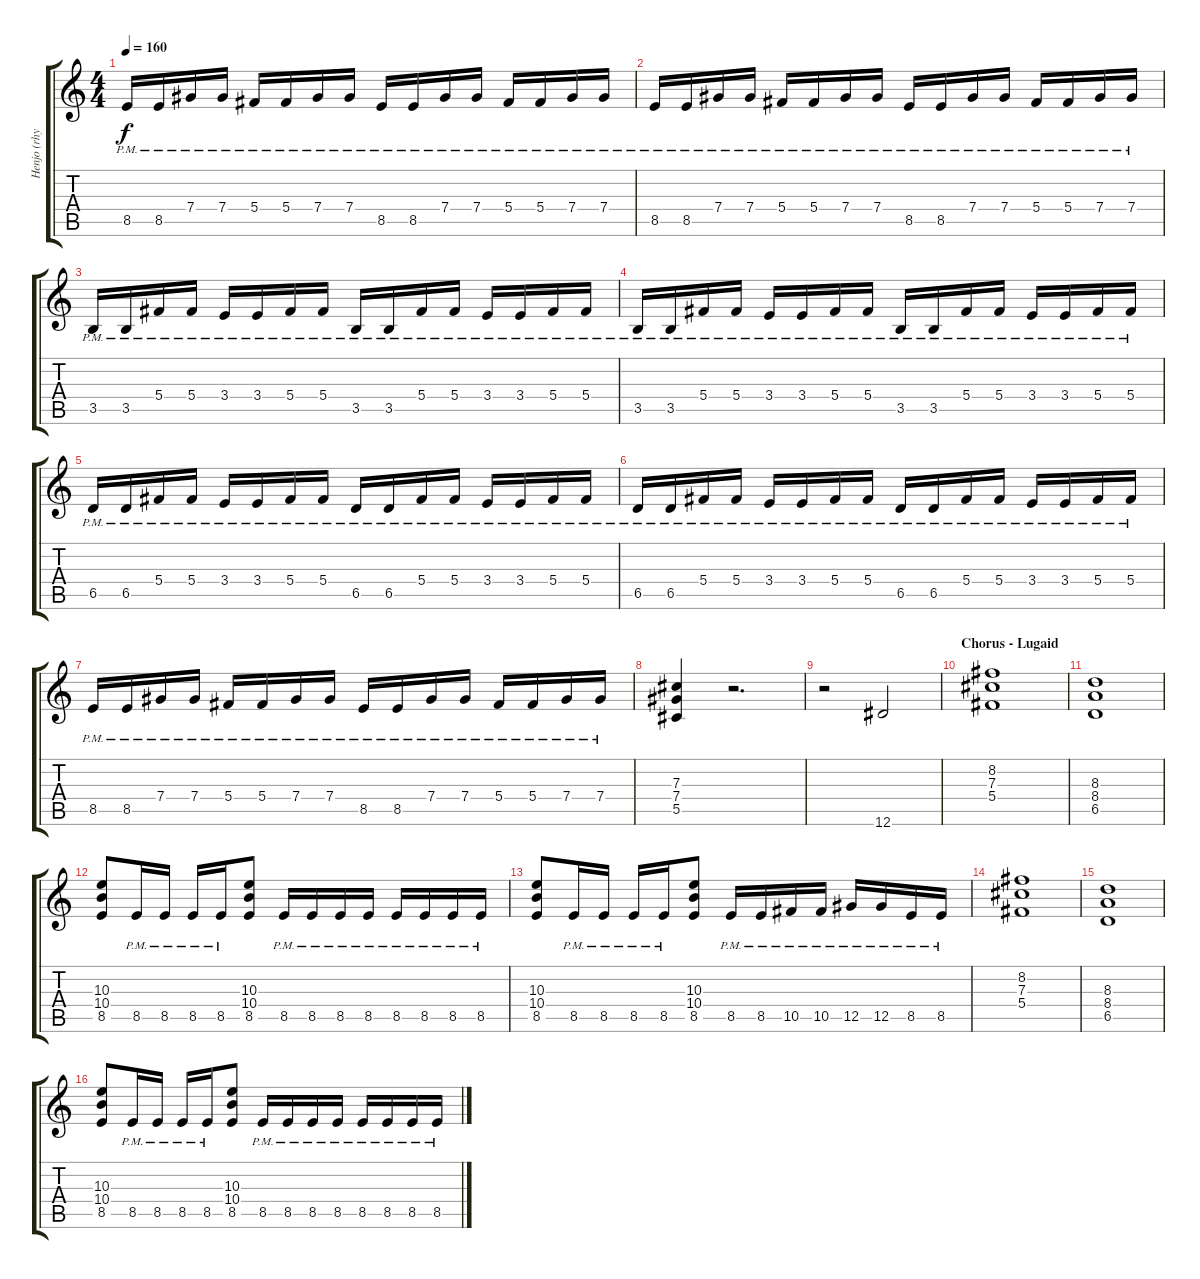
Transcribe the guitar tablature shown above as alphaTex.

\track ("Henjo (rhythm)" "Henjo (rhy") {instrument distortionguitar}
\staff {score tabs}
\tuning (Eb4 Bb3 Gb3 Db3 Ab2 Eb2) {hide}
\ts (4 4)
\tempo 160
\clef g2
\ks c
8.5{pm}.16{dy f} 8.5{pm}.16 7.4{pm}.16 7.4{pm}.16 5.4{pm}.16 5.4{pm}.16 7.4{pm}.16 7.4{pm}.16 8.5{pm}.16 8.5{pm}.16 7.4{pm}.16 7.4{pm}.16 5.4{pm}.16 5.4{pm}.16 7.4{pm}.16 7.4{pm}.16 |
8.5{pm}.16 8.5{pm}.16 7.4{pm}.16 7.4{pm}.16 5.4{pm}.16 5.4{pm}.16 7.4{pm}.16 7.4{pm}.16 8.5{pm}.16 8.5{pm}.16 7.4{pm}.16 7.4{pm}.16 5.4{pm}.16 5.4{pm}.16 7.4{pm}.16 7.4{pm}.16 |
3.5{pm}.16 3.5{pm}.16 5.4{pm}.16 5.4{pm}.16 3.4{pm}.16 3.4{pm}.16 5.4{pm}.16 5.4{pm}.16 3.5{pm}.16 3.5{pm}.16 5.4{pm}.16 5.4{pm}.16 3.4{pm}.16 3.4{pm}.16 5.4{pm}.16 5.4{pm}.16 |
3.5{pm}.16 3.5{pm}.16 5.4{pm}.16 5.4{pm}.16 3.4{pm}.16 3.4{pm}.16 5.4{pm}.16 5.4{pm}.16 3.5{pm}.16 3.5{pm}.16 5.4{pm}.16 5.4{pm}.16 3.4{pm}.16 3.4{pm}.16 5.4{pm}.16 5.4{pm}.16 |
6.5{pm}.16 6.5{pm}.16 5.4{pm}.16 5.4{pm}.16 3.4{pm}.16 3.4{pm}.16 5.4{pm}.16 5.4{pm}.16 6.5{pm}.16 6.5{pm}.16 5.4{pm}.16 5.4{pm}.16 3.4{pm}.16 3.4{pm}.16 5.4{pm}.16 5.4{pm}.16 |
6.5{pm}.16 6.5{pm}.16 5.4{pm}.16 5.4{pm}.16 3.4{pm}.16 3.4{pm}.16 5.4{pm}.16 5.4{pm}.16 6.5{pm}.16 6.5{pm}.16 5.4{pm}.16 5.4{pm}.16 3.4{pm}.16 3.4{pm}.16 5.4{pm}.16 5.4{pm}.16 |
8.5{pm}.16 8.5{pm}.16 7.4{pm}.16 7.4{pm}.16 5.4{pm}.16 5.4{pm}.16 7.4{pm}.16 7.4{pm}.16 8.5{pm}.16 8.5{pm}.16 7.4{pm}.16 7.4{pm}.16 5.4{pm}.16 5.4{pm}.16 7.4{pm}.16 7.4{pm}.16 |
(7.3 7.4 5.5).4 r.2{d} |
r.2 12.6.2 |
\section ("" "Chorus - Lugaid")
(8.2 7.3 5.4).1 |
(8.3 8.4 6.5).1 |
(10.3 10.4 8.5).8 8.5{pm}.16 8.5{pm}.16 8.5{pm}.16 8.5{pm}.16 (10.3 10.4 8.5).8 8.5{pm}.16 8.5{pm}.16 8.5{pm}.16 8.5{pm}.16 8.5{pm}.16 8.5{pm}.16 8.5{pm}.16 8.5{pm}.16 |
(10.3 10.4 8.5).8 8.5{pm}.16 8.5{pm}.16 8.5{pm}.16 8.5{pm}.16 (10.3 10.4 8.5).8 8.5{pm}.16 8.5{pm}.16 10.5{pm}.16 10.5{pm}.16 12.5{pm}.16 12.5{pm}.16 8.5{pm}.16 8.5{pm}.16 |
(8.2 7.3 5.4).1 |
(8.3 8.4 6.5).1 |
(10.3 10.4 8.5).8 8.5{pm}.16 8.5{pm}.16 8.5{pm}.16 8.5{pm}.16 (10.3 10.4 8.5).8 8.5{pm}.16 8.5{pm}.16 8.5{pm}.16 8.5{pm}.16 8.5{pm}.16 8.5{pm}.16 8.5{pm}.16 8.5{pm}.16
